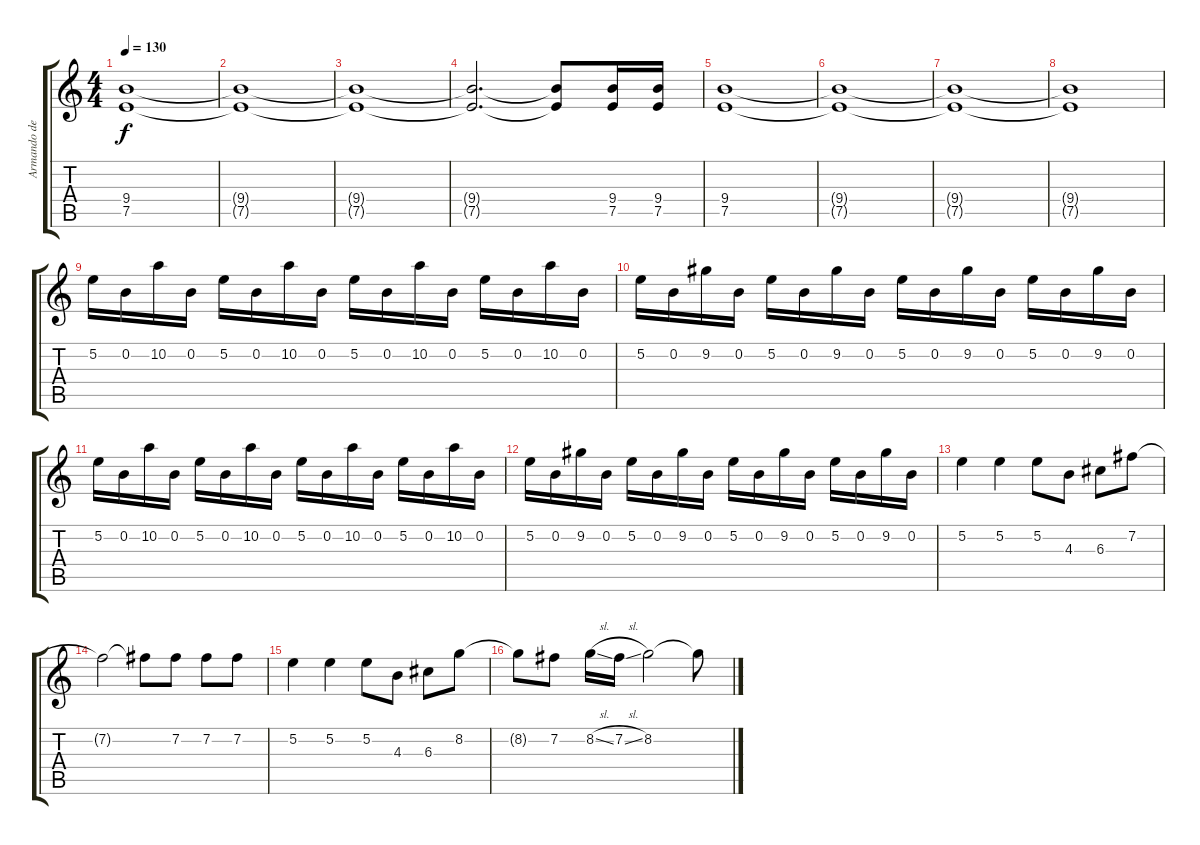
\track ("Armando de Castro" "Armando de") {instrument overdrivenguitar}
\staff {score tabs}
\tuning (E4 B3 G3 D3 A2 E2) {hide}
\ts (4 4)
\tempo 130
\clef g2
\ks c
(9.4 7.5).1{dy f} |
(9.4{t} 7.5{t}).1 |
(9.4{t} 7.5{t}).1 |
(9.4{t} 7.5{t}).2{d} (9.4{t} 7.5{t}).8 (9.4 7.5).16 (9.4 7.5).16 |
(9.4 7.5).1 |
(9.4{t} 7.5{t}).1 |
(9.4{t} 7.5{t}).1 |
(9.4{t} 7.5{t}).1 |
5.2.16 0.2.16 10.2.16 0.2.16 5.2.16 0.2.16 10.2.16 0.2.16 5.2.16 0.2.16 10.2.16 0.2.16 5.2.16 0.2.16 10.2.16 0.2.16 |
5.2.16 0.2.16 9.2.16 0.2.16 5.2.16 0.2.16 9.2.16 0.2.16 5.2.16 0.2.16 9.2.16 0.2.16 5.2.16 0.2.16 9.2.16 0.2.16 |
5.2.16 0.2.16 10.2.16 0.2.16 5.2.16 0.2.16 10.2.16 0.2.16 5.2.16 0.2.16 10.2.16 0.2.16 5.2.16 0.2.16 10.2.16 0.2.16 |
5.2.16 0.2.16 9.2.16 0.2.16 5.2.16 0.2.16 9.2.16 0.2.16 5.2.16 0.2.16 9.2.16 0.2.16 5.2.16 0.2.16 9.2.16 0.2.16 |
5.2.4 5.2.4 5.2.8 4.3.8 6.3.8 7.2.8 |
7.2{t}.2 7.2{t}.8 7.2.8 7.2.8 7.2.8 |
5.2.4 5.2.4 5.2.8 4.3.8 6.3.8 8.2.8 |
8.2{t}.8 7.2.8 8.2{sl}.16 7.2{sl}.16 8.2.2 8.2{t}.8
